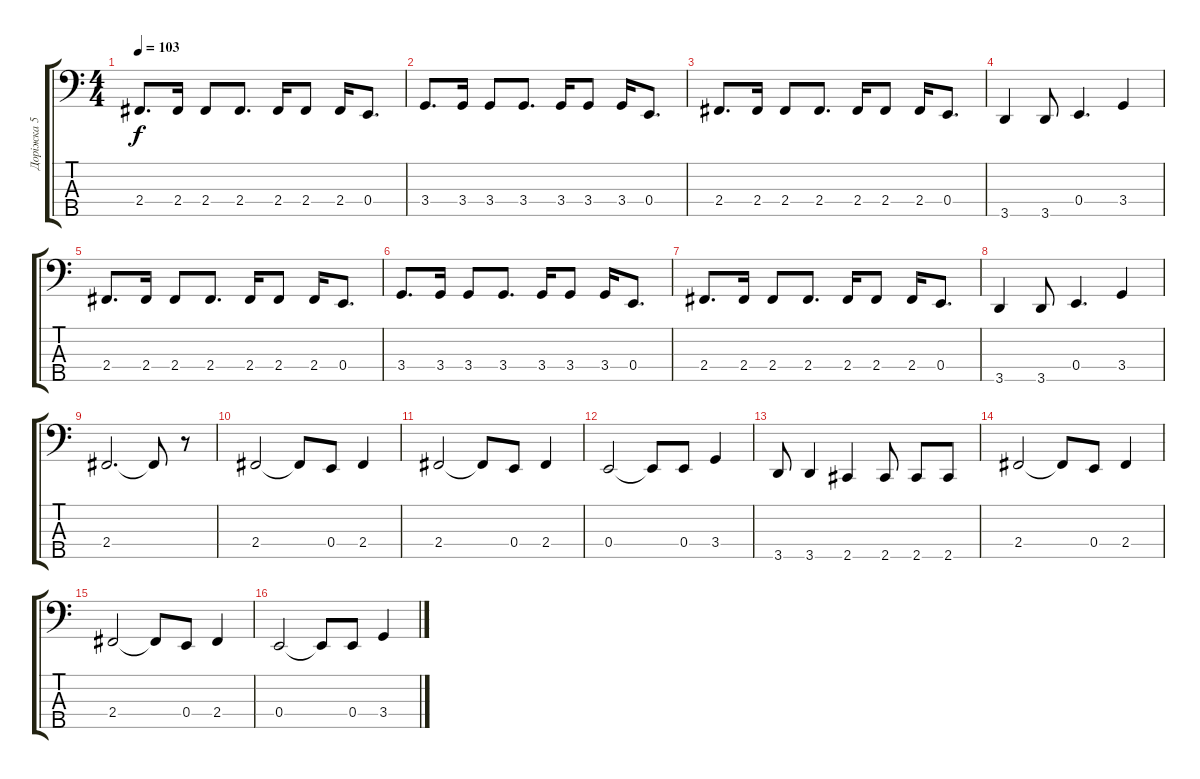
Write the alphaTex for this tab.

\track ("Доріжка 5" "Доріжка 5") {instrument electricbassfinger}
\staff {score tabs}
\tuning (G2 D2 A1 E1 B0) {hide}
\ts (4 4)
\tempo 103
\clef f4
\ks c
2.4.8{d dy f} 2.4.16 2.4.8 2.4.8{d} 2.4.16 2.4.8 2.4.16 0.4.8{d} |
3.4.8{d} 3.4.16 3.4.8 3.4.8{d} 3.4.16 3.4.8 3.4.16 0.4.8{d} |
2.4.8{d} 2.4.16 2.4.8 2.4.8{d} 2.4.16 2.4.8 2.4.16 0.4.8{d} |
3.5.4 3.5.8 0.4.4{d} 3.4.4 |
2.4.8{d} 2.4.16 2.4.8 2.4.8{d} 2.4.16 2.4.8 2.4.16 0.4.8{d} |
3.4.8{d} 3.4.16 3.4.8 3.4.8{d} 3.4.16 3.4.8 3.4.16 0.4.8{d} |
2.4.8{d} 2.4.16 2.4.8 2.4.8{d} 2.4.16 2.4.8 2.4.16 0.4.8{d} |
3.5.4 3.5.8 0.4.4{d} 3.4.4 |
2.4.2{d} 2.4{t}.8 r.8 |
2.4.2 2.4{t}.8 0.4.8 2.4.4 |
2.4.2 2.4{t}.8 0.4.8 2.4.4 |
0.4.2 0.4{t}.8 0.4.8 3.4.4 |
3.5.8 3.5.4 2.5.4 2.5.8 2.5.8 2.5.8 |
2.4.2 2.4{t}.8 0.4.8 2.4.4 |
2.4.2 2.4{t}.8 0.4.8 2.4.4 |
0.4.2 0.4{t}.8 0.4.8 3.4.4
